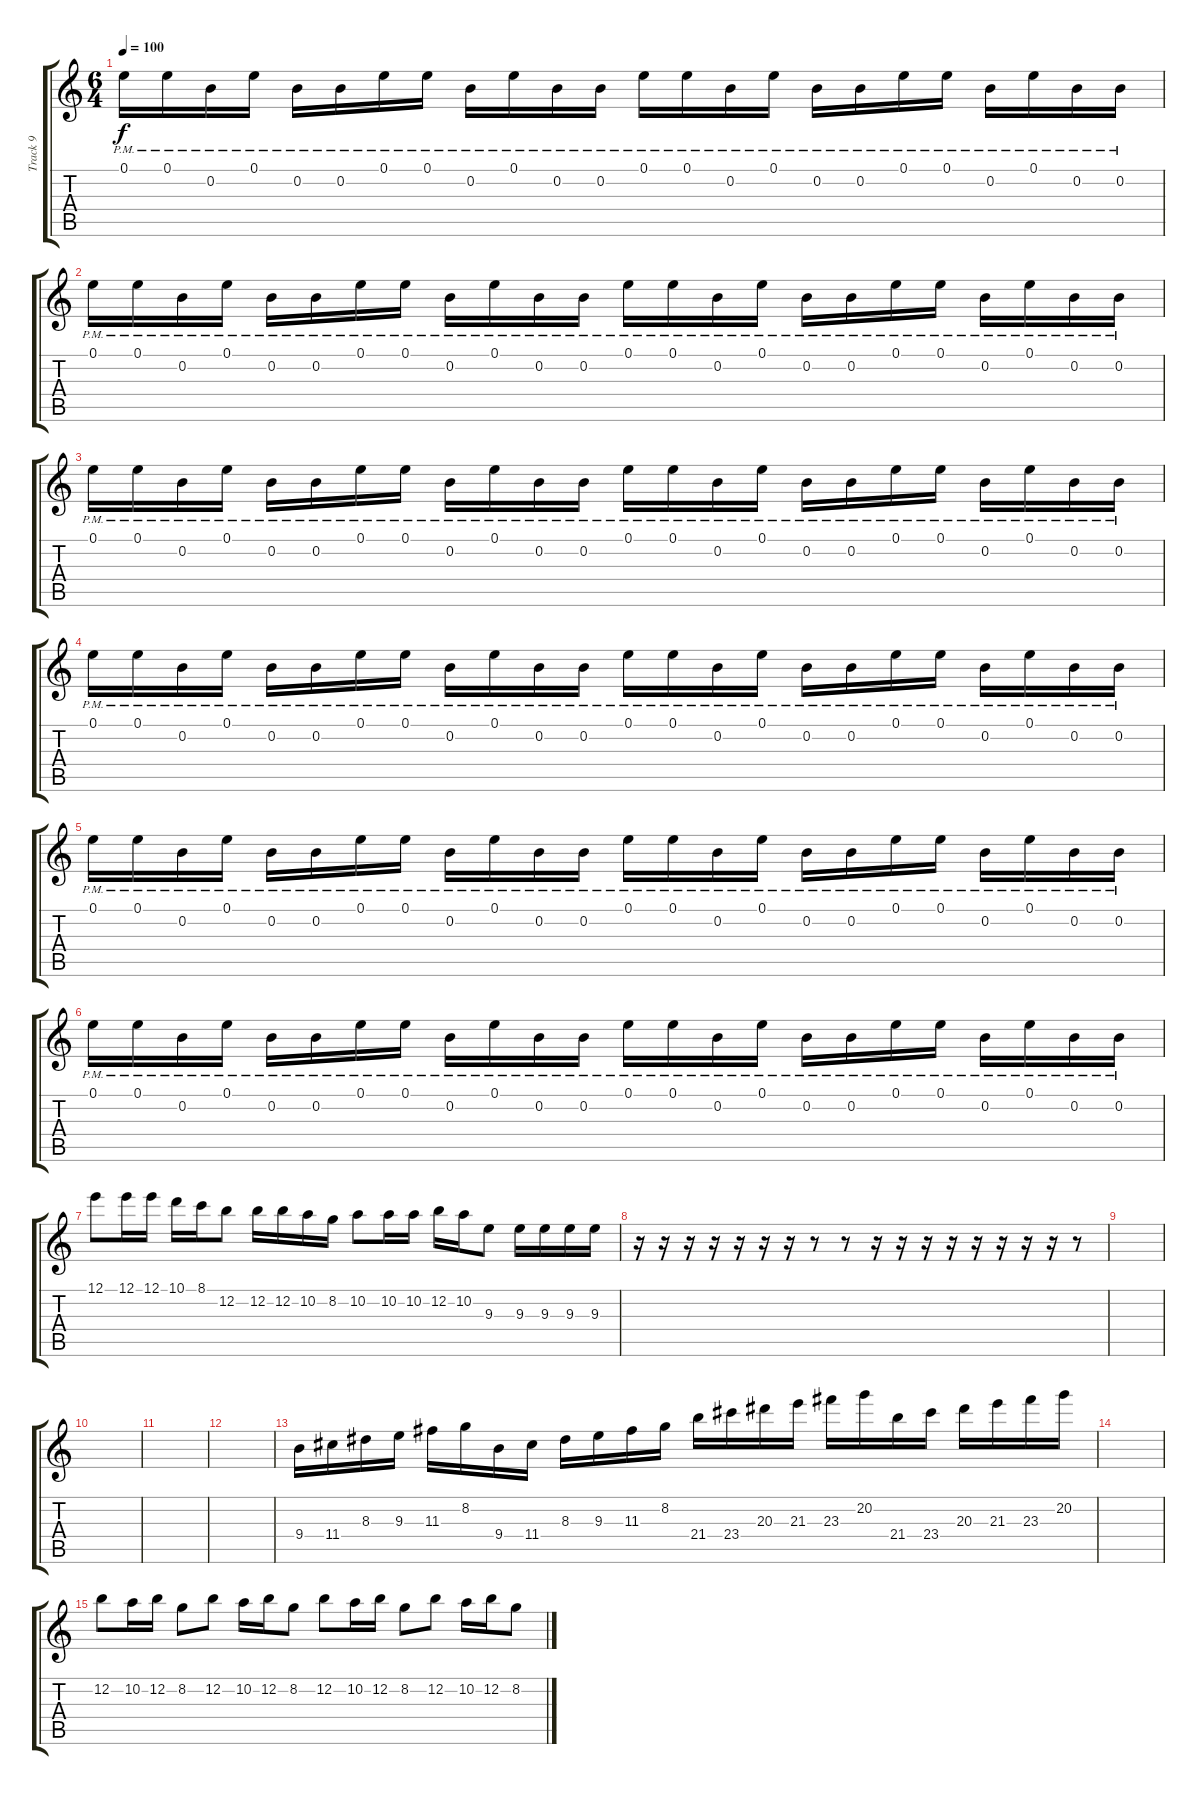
\track ("Track 9" "Track 9") {instrument distortionguitar}
\staff {score tabs}
\tuning (E4 B3 G3 D3 A2 E2) {hide}
\ts (6 4)
\tempo 100
\clef g2
\ks c
0.1{pm}.16{dy f} 0.1{pm}.16 0.2{pm}.16 0.1{pm}.16 0.2{pm}.16 0.2{pm}.16 0.1{pm}.16 0.1{pm}.16 0.2{pm}.16 0.1{pm}.16 0.2{pm}.16 0.2{pm}.16 0.1{pm}.16 0.1{pm}.16 0.2{pm}.16 0.1{pm}.16 0.2{pm}.16 0.2{pm}.16 0.1{pm}.16 0.1{pm}.16 0.2{pm}.16 0.1{pm}.16 0.2{pm}.16 0.2{pm}.16 |
0.1{pm}.16 0.1{pm}.16 0.2{pm}.16 0.1{pm}.16 0.2{pm}.16 0.2{pm}.16 0.1{pm}.16 0.1{pm}.16 0.2{pm}.16 0.1{pm}.16 0.2{pm}.16 0.2{pm}.16 0.1{pm}.16 0.1{pm}.16 0.2{pm}.16 0.1{pm}.16 0.2{pm}.16 0.2{pm}.16 0.1{pm}.16 0.1{pm}.16 0.2{pm}.16 0.1{pm}.16 0.2{pm}.16 0.2{pm}.16 |
0.1{pm}.16 0.1{pm}.16 0.2{pm}.16 0.1{pm}.16 0.2{pm}.16 0.2{pm}.16 0.1{pm}.16 0.1{pm}.16 0.2{pm}.16 0.1{pm}.16 0.2{pm}.16 0.2{pm}.16 0.1{pm}.16 0.1{pm}.16 0.2{pm}.16 0.1{pm}.16 0.2{pm}.16 0.2{pm}.16 0.1{pm}.16 0.1{pm}.16 0.2{pm}.16 0.1{pm}.16 0.2{pm}.16 0.2{pm}.16 |
0.1{pm}.16 0.1{pm}.16 0.2{pm}.16 0.1{pm}.16 0.2{pm}.16 0.2{pm}.16 0.1{pm}.16 0.1{pm}.16 0.2{pm}.16 0.1{pm}.16 0.2{pm}.16 0.2{pm}.16 0.1{pm}.16 0.1{pm}.16 0.2{pm}.16 0.1{pm}.16 0.2{pm}.16 0.2{pm}.16 0.1{pm}.16 0.1{pm}.16 0.2{pm}.16 0.1{pm}.16 0.2{pm}.16 0.2{pm}.16 |
0.1{pm}.16 0.1{pm}.16 0.2{pm}.16 0.1{pm}.16 0.2{pm}.16 0.2{pm}.16 0.1{pm}.16 0.1{pm}.16 0.2{pm}.16 0.1{pm}.16 0.2{pm}.16 0.2{pm}.16 0.1{pm}.16 0.1{pm}.16 0.2{pm}.16 0.1{pm}.16 0.2{pm}.16 0.2{pm}.16 0.1{pm}.16 0.1{pm}.16 0.2{pm}.16 0.1{pm}.16 0.2{pm}.16 0.2{pm}.16 |
0.1{pm}.16 0.1{pm}.16 0.2{pm}.16 0.1{pm}.16 0.2{pm}.16 0.2{pm}.16 0.1{pm}.16 0.1{pm}.16 0.2{pm}.16 0.1{pm}.16 0.2{pm}.16 0.2{pm}.16 0.1{pm}.16 0.1{pm}.16 0.2{pm}.16 0.1{pm}.16 0.2{pm}.16 0.2{pm}.16 0.1{pm}.16 0.1{pm}.16 0.2{pm}.16 0.1{pm}.16 0.2{pm}.16 0.2{pm}.16 |
12.1.8{volume 16} 12.1.16 12.1.16 10.1.16 8.1.16 12.2.8 12.2.16 12.2.16 10.2.16 8.2.16 10.2.8 10.2.16 10.2.16 12.2.16 10.2.16 9.3.8 9.3.16 9.3.16 9.3.16 9.3.16 |
r.16 r.16 r.16 r.16 r.16 r.16 r.16 r.8 r.8 r.16 r.16 r.16 r.16 r.16 r.16 r.16 r.16 r.8 |
|
|
|
|
9.4.16 11.4.16 8.3.16 9.3.16 11.3.16 8.2.16 9.4.16 11.4.16 8.3.16 9.3.16 11.3.16 8.2.16 21.4.16 23.4.16 20.3.16 21.3.16 23.3.16 20.2.16 21.4.16 23.4.16 20.3.16 21.3.16 23.3.16 20.2.16 |
|
12.2.8 10.2.16 12.2.16 8.2.8 12.2.8 10.2.16 12.2.16 8.2.8 12.2.8 10.2.16 12.2.16 8.2.8 12.2.8 10.2.16 12.2.16 8.2.8
